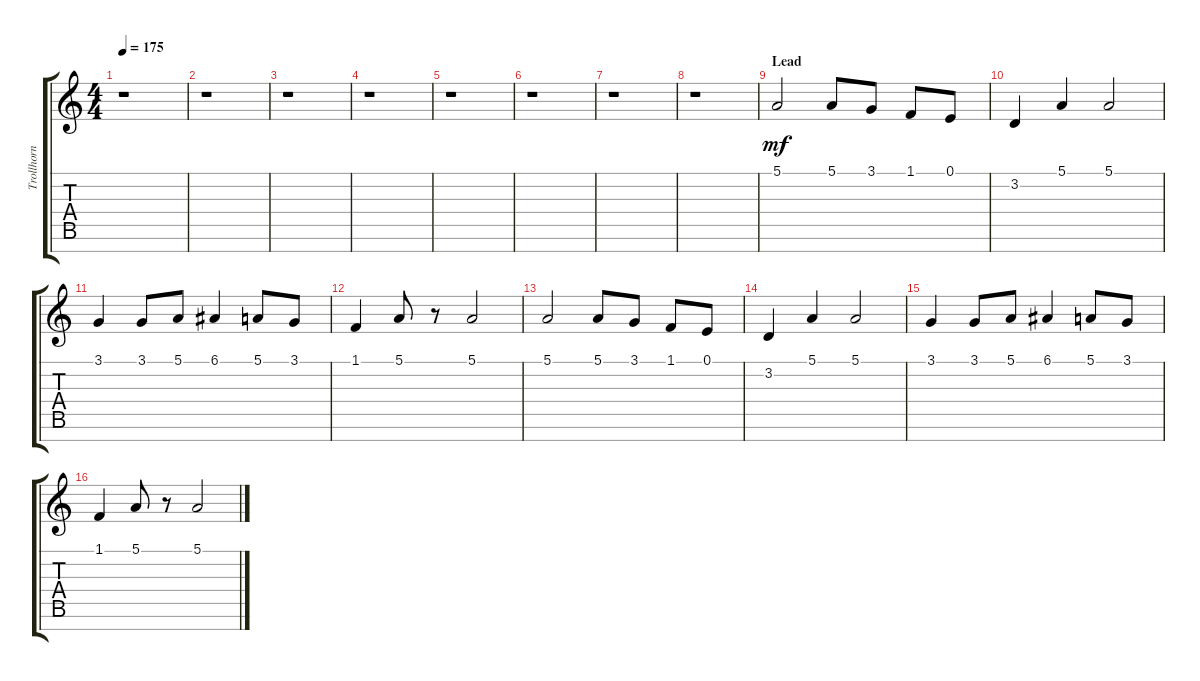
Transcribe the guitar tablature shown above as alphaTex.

\track ("Trollhorn (flute)" "Trollhorn ") {instrument flute}
\staff {score tabs}
\tuning (E4 B3 G3 D3 A2 E2 B1) {hide}
\ts (4 4)
\tempo 175
\clef g2
\ks c
r.1{dy mf} |
r.1 |
r.1 |
r.1 |
r.1 |
r.1 |
r.1 |
r.1 |
\section ("" "Lead")
5.1.2 5.1.8 3.1.8 1.1.8 0.1.8 |
3.2.4 5.1.4 5.1.2 |
3.1.4 3.1.8 5.1.8 6.1.4 5.1.8 3.1.8 |
1.1.4 5.1.8 r.8 5.1.2 |
5.1.2 5.1.8 3.1.8 1.1.8 0.1.8 |
3.2.4 5.1.4 5.1.2 |
3.1.4 3.1.8 5.1.8 6.1.4 5.1.8 3.1.8 |
1.1.4 5.1.8 r.8 5.1.2
